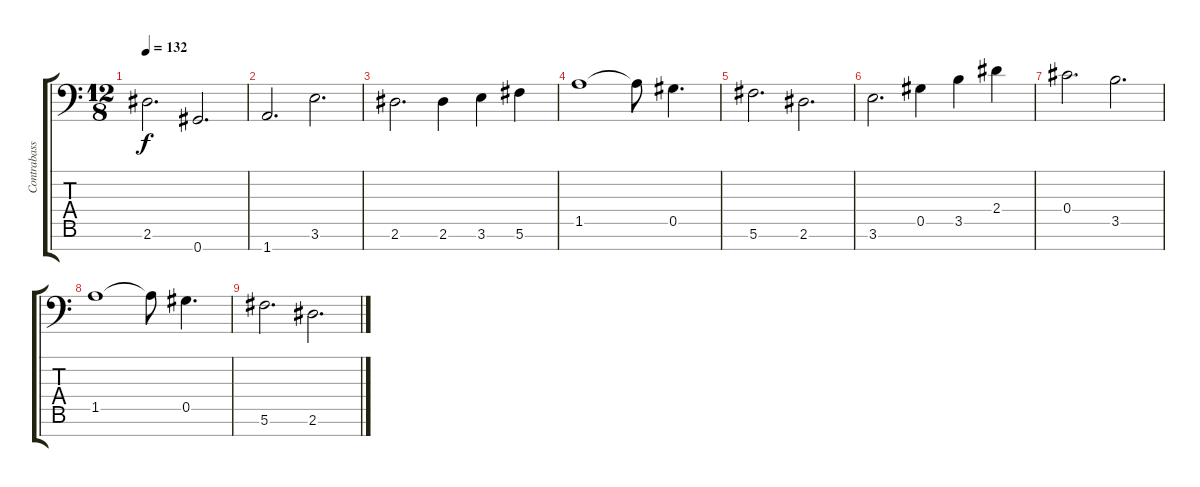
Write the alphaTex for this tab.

\track ("Contrabass" "Contrabass") {instrument contrabass}
\staff {score tabs}
\tuning (Eb4 Bb3 Gb3 Db3 Ab2 Db2 Ab1) {hide}
\ts (12 8)
\tempo 132
\clef f4
\ks c
2.6.2{d dy f} 0.7.2{d} |
1.7.2{d} 3.6.2{d} |
2.6.2{d} 2.6.4 3.6.4 5.6.4 |
1.5.1 1.5{t}.8 0.5.4{d} |
5.6.2{d} 2.6.2{d} |
3.6.2{d} 0.5.4 3.5.4 2.4.4 |
0.4.2{d} 3.5.2{d} |
1.5.1 1.5{t}.8 0.5.4{d} |
5.6.2{d} 2.6.2{d}
